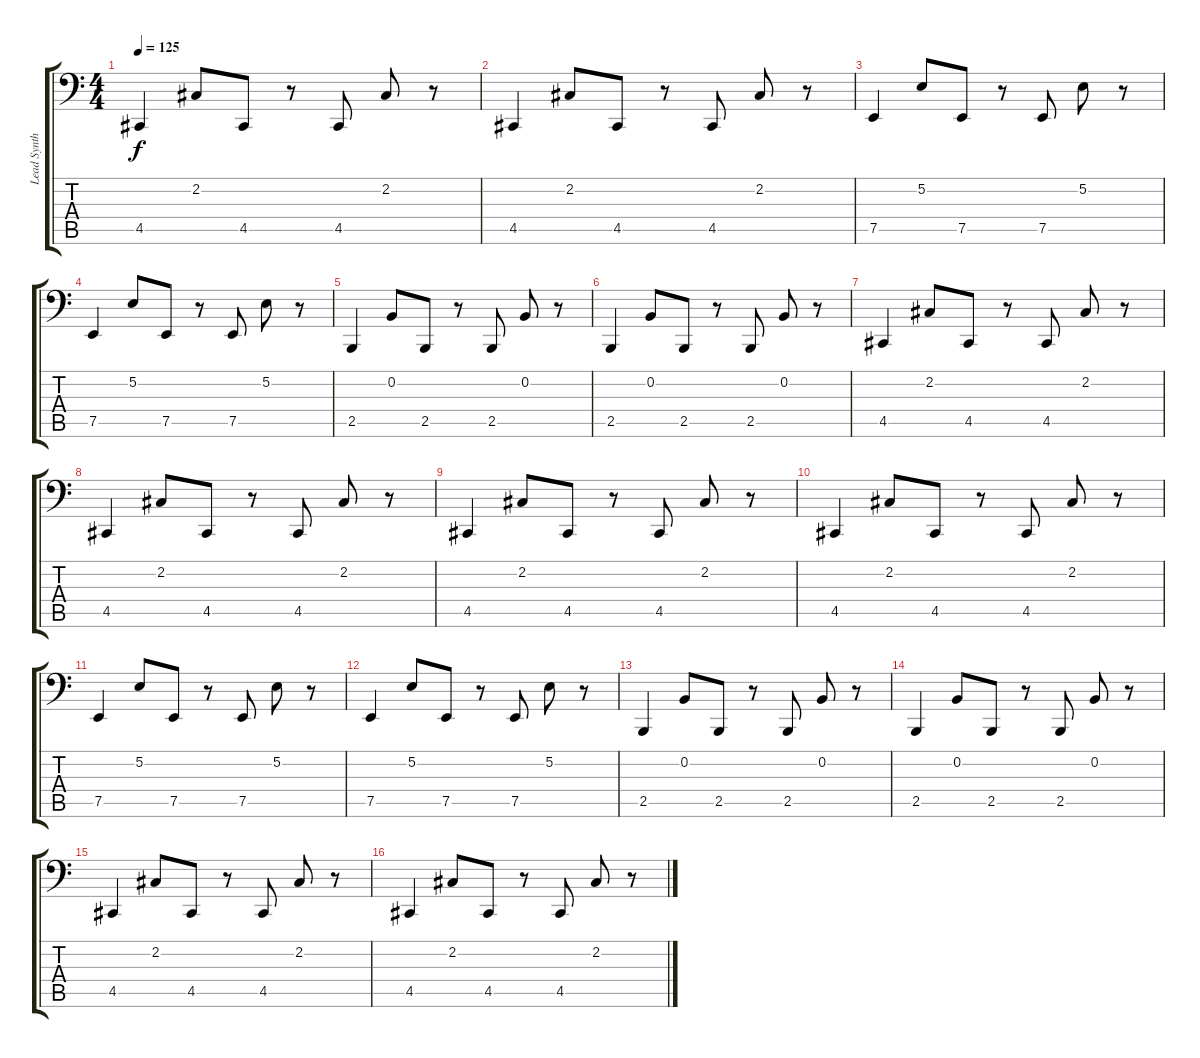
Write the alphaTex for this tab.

\track ("Lead Synth" "Lead Synth") {instrument lead2sawtooth}
\staff {score tabs}
\tuning (E3 B2 G2 D2 A1 E1) {hide}
\ts (4 4)
\tempo 125
\clef f4
\ks c
4.5.4{dy f instrument lead2sawtooth} 2.2.8 4.5.8 r.8 4.5.8 2.2.8 r.8 |
4.5.4 2.2.8 4.5.8 r.8 4.5.8 2.2.8 r.8 |
7.5.4 5.2.8 7.5.8 r.8 7.5.8 5.2.8 r.8 |
7.5.4 5.2.8 7.5.8 r.8 7.5.8 5.2.8 r.8 |
2.5.4 0.2.8 2.5.8 r.8 2.5.8 0.2.8 r.8 |
2.5.4 0.2.8 2.5.8 r.8 2.5.8 0.2.8 r.8 |
4.5.4 2.2.8 4.5.8 r.8 4.5.8 2.2.8 r.8 |
4.5.4 2.2.8 4.5.8 r.8 4.5.8 2.2.8 r.8 |
4.5.4 2.2.8 4.5.8 r.8 4.5.8 2.2.8 r.8 |
4.5.4 2.2.8 4.5.8 r.8 4.5.8 2.2.8 r.8 |
7.5.4 5.2.8 7.5.8 r.8 7.5.8 5.2.8 r.8 |
7.5.4 5.2.8 7.5.8 r.8 7.5.8 5.2.8 r.8 |
2.5.4 0.2.8 2.5.8 r.8 2.5.8 0.2.8 r.8 |
2.5.4 0.2.8 2.5.8 r.8 2.5.8 0.2.8 r.8 |
4.5.4 2.2.8 4.5.8 r.8 4.5.8 2.2.8 r.8 |
4.5.4 2.2.8 4.5.8 r.8 4.5.8 2.2.8 r.8
